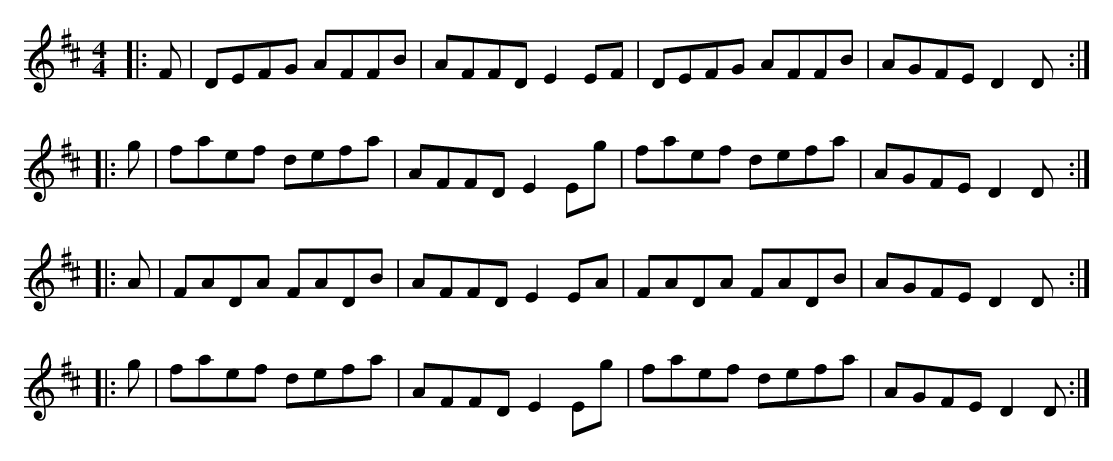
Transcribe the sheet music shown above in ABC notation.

X:1
M:4/4
K:D
|:F|DEFG AFFB|AFFD E2EF|DEFG AFFB|AGFE D2D:|
|:g|faef defa|AFFD E2Eg|faef defa|AGFE D2D:|
|:A|FADA FADB|AFFD E2EA|FADA FADB|AGFE D2D:|
|:g|faef defa|AFFD E2Eg|faef defa|AGFE D2D:|
